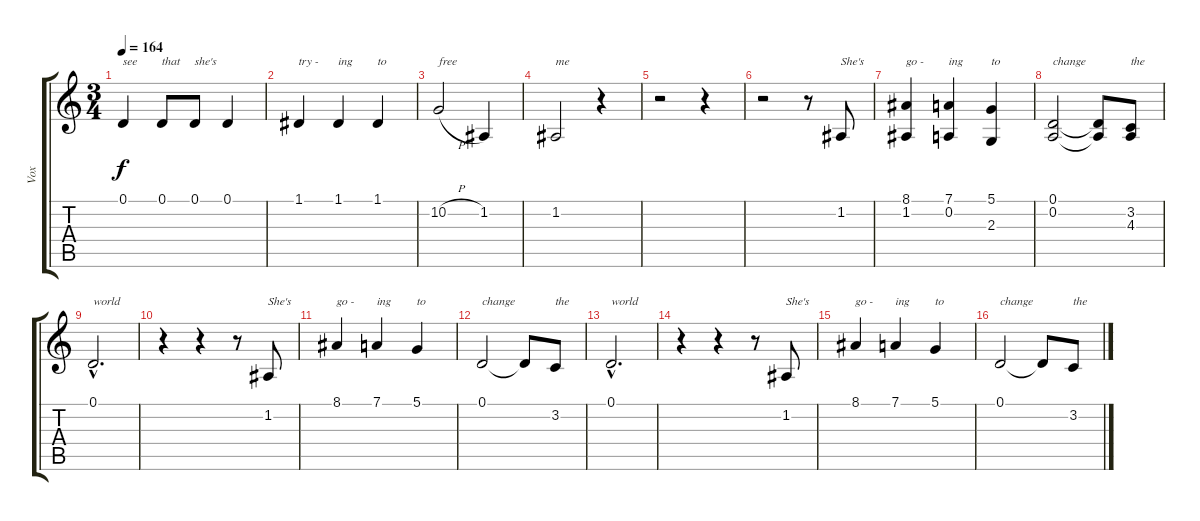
\track ("Vox" "Vox") {instrument drawbarorgan}
\staff {score tabs}
\tuning (D4 A3 F3 C3 G2 D2) {hide}
\ts (3 4)
\tempo 164
\clef g2
\ks c
0.1.4{txt "see" dy f} 0.1.8{txt "that"} 0.1.8{txt "she's"} 0.1.4 |
1.1.4{txt "try - "} 1.1.4{txt "ing"} 1.1.4{txt "to"} |
10.2{h}.2{txt "free"} 1.2.4 |
1.2.2{txt "me"} r.4 |
r.2 r.4 |
r.2 r.8 1.2.8{txt "She's"} |
(8.1 1.2).4{txt "go - "} (7.1 0.2).4{txt "ing"} (5.1 2.3).4{txt "to"} |
(0.1 0.2).2{txt "change"} (0.1{t} 0.2{t}).8 (3.2 4.3).8{txt "the"} |
0.1{hac}.2{d txt "world"} |
r.4 r.4 r.8 1.2.8{txt "She's"} |
8.1.4{txt "go - "} 7.1.4{txt "ing"} 5.1.4{txt "to"} |
0.1.2{txt "change"} 0.1{t}.8 3.2.8{txt "the"} |
0.1{hac}.2{d txt "world"} |
r.4 r.4 r.8 1.2.8{txt "She's"} |
8.1.4{txt "go - "} 7.1.4{txt "ing"} 5.1.4{txt "to"} |
0.1.2{txt "change"} 0.1{t}.8 3.2.8{txt "the"}
